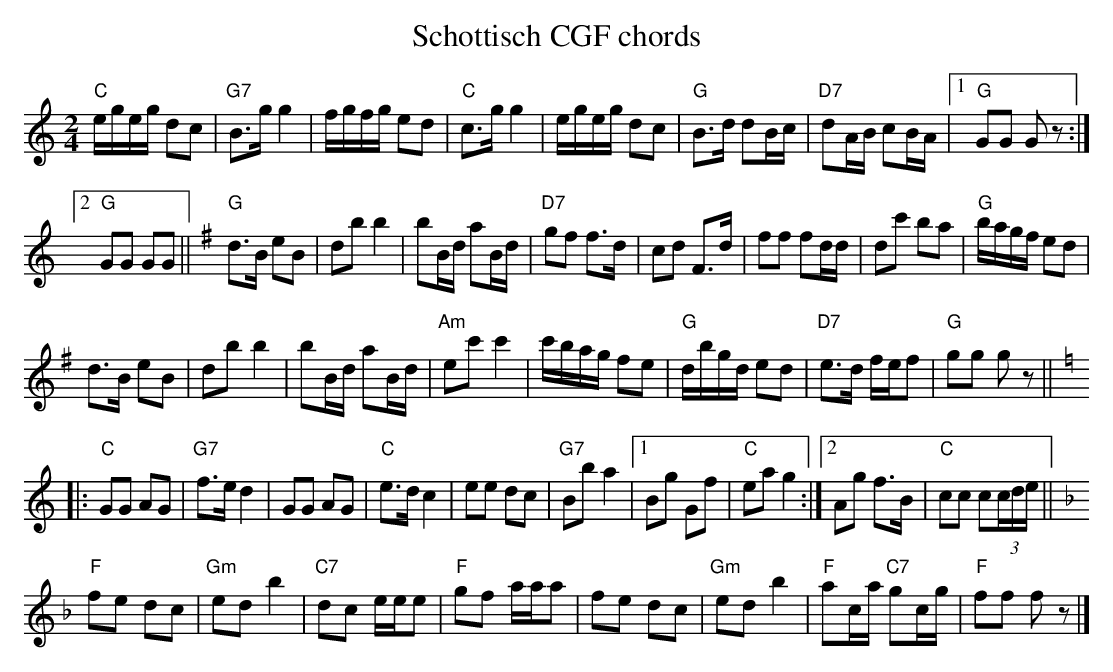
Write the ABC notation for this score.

X:1
T: Schottisch CGF chords
M:2/4
L:1/16
K:C %%MIDI gchordon
"C"egeg d2c2 | "G7"B3g g4 | fgfg e2d2 | "C"c3g g4 | egeg d2c2 | "G"B3d d2Bc | "D7"d2AB c2BA |1 "G"G2G2 G2 z2 :|2
"G"G2G2 G2G2 || [K:G] [L:1/8] "G"d>B eB | db b2 | bB/d/ aB/d/ | "D7"gf f>d | cd F>d | ff fd/d/ | dc' ba | "G"b/a/g/f/ ed |
d>B eB | db b2 | bB/d/ aB/d/ | "Am"ec' c'2 | c'/b/a/g/ fe | "G"d/b/g/d/ ed | "D7"e>d f/e/f | "G"gg g z ||
K:C
|: "C"GG AG | "G7"f>e d2 | GG AG | "C"e>d c2 | ee dc | "G7"Bb a2 |1 Bg Gf | "C"ea g2 :|2 Ag f>B | "C"cc c(3c/d/e/ ||
K:F
"F"fe dc | "Gm"ed b2 | "C7"dc e/e/e | "F"gf a/a/a | fe dc | "Gm"ed b2 | "F"ac/a/ "C7"gc/g/ | "F"ff f z |]
